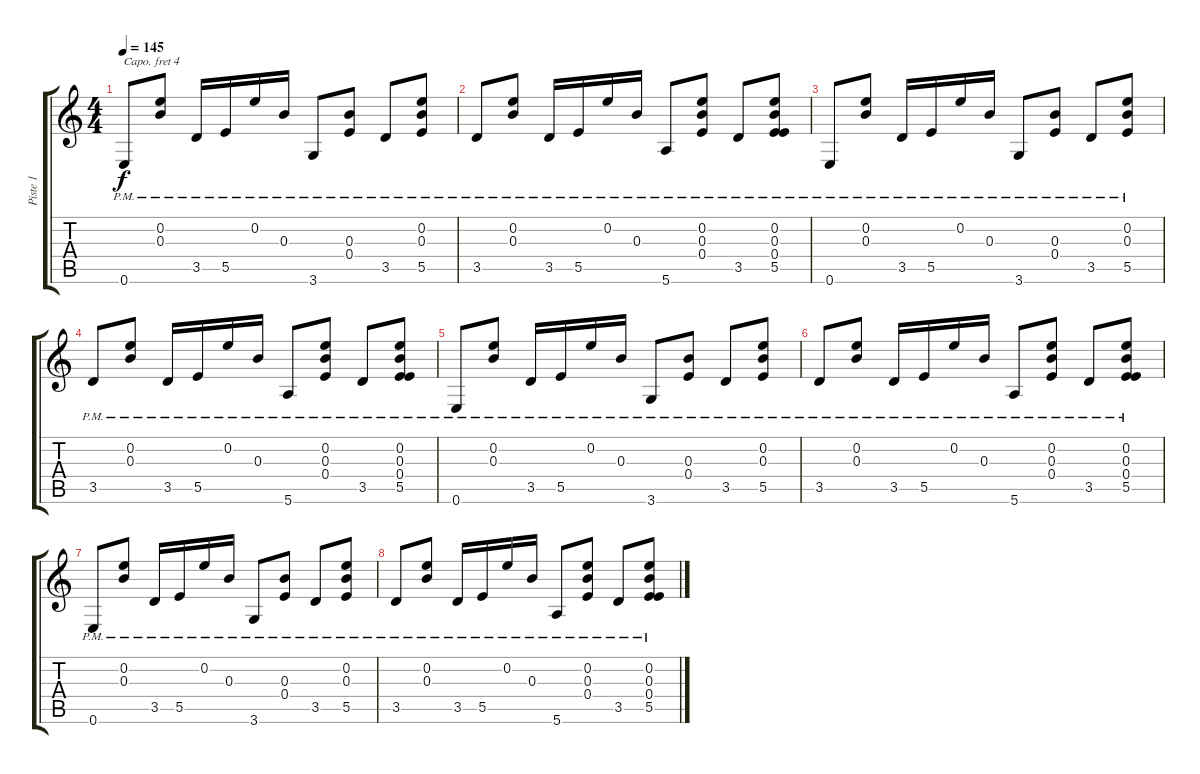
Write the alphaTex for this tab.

\track ("Piste 1" "Piste 1") {instrument acousticguitarsteel}
\staff {score tabs}
\capo 4
\tuning (E4 C4 G3 C3 G2 C2) {hide}
\ts (4 4)
\tempo 145
\clef g2
\ks c
0.6{pm}.8{dy f} (0.2{pm} 0.3{pm}).8 3.5{pm}.16 5.5{pm}.16 0.2{pm}.16 0.3{pm}.16 3.6{pm}.8 (0.3{pm} 0.4{pm}).8 3.5{pm}.8 (0.2{pm} 0.3{pm} 5.5{pm}).8 |
3.5{pm}.8 (0.2{pm} 0.3{pm}).8 3.5{pm}.16 5.5{pm}.16 0.2{pm}.16 0.3{pm}.16 5.6{pm}.8 (0.2{pm} 0.3{pm} 0.4{pm}).8 3.5{pm}.8 (0.2{pm} 0.3{pm} 0.4{pm} 5.5{pm}).8 |
0.6{pm}.8 (0.2{pm} 0.3{pm}).8 3.5{pm}.16 5.5{pm}.16 0.2{pm}.16 0.3{pm}.16 3.6{pm}.8 (0.3{pm} 0.4{pm}).8 3.5{pm}.8 (0.2{pm} 0.3{pm} 5.5{pm}).8 |
3.5{pm}.8 (0.2{pm} 0.3{pm}).8 3.5{pm}.16 5.5{pm}.16 0.2{pm}.16 0.3{pm}.16 5.6{pm}.8 (0.2{pm} 0.3{pm} 0.4{pm}).8 3.5{pm}.8 (0.2{pm} 0.3{pm} 0.4{pm} 5.5{pm}).8 |
0.6{pm}.8 (0.2{pm} 0.3{pm}).8 3.5{pm}.16 5.5{pm}.16 0.2{pm}.16 0.3{pm}.16 3.6{pm}.8 (0.3{pm} 0.4{pm}).8 3.5{pm}.8 (0.2{pm} 0.3{pm} 5.5{pm}).8 |
3.5{pm}.8 (0.2{pm} 0.3{pm}).8 3.5{pm}.16 5.5{pm}.16 0.2{pm}.16 0.3{pm}.16 5.6{pm}.8 (0.2{pm} 0.3{pm} 0.4{pm}).8 3.5{pm}.8 (0.2{pm} 0.3{pm} 0.4{pm} 5.5{pm}).8 |
0.6{pm}.8 (0.2{pm} 0.3{pm}).8 3.5{pm}.16 5.5{pm}.16 0.2{pm}.16 0.3{pm}.16 3.6{pm}.8 (0.3{pm} 0.4{pm}).8 3.5{pm}.8 (0.2{pm} 0.3{pm} 5.5{pm}).8 |
3.5{pm}.8 (0.2{pm} 0.3{pm}).8 3.5{pm}.16 5.5{pm}.16 0.2{pm}.16 0.3{pm}.16 5.6{pm}.8 (0.2{pm} 0.3{pm} 0.4{pm}).8 3.5{pm}.8 (0.2{pm} 0.3{pm} 0.4{pm} 5.5{pm}).8
